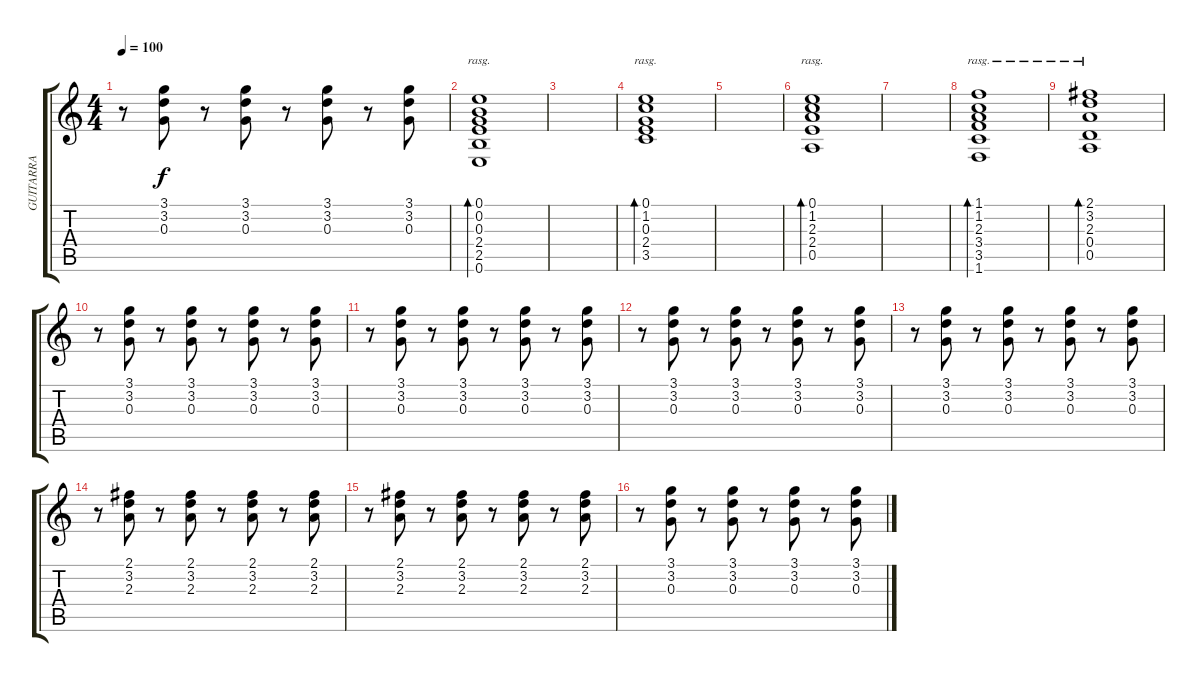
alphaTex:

\track ("GUITARRA" "GUITARRA") {instrument electricguitarclean}
\staff {score tabs}
\tuning (E4 B3 G3 D3 A2 E2) {hide}
\ts (4 4)
\tempo 100
\clef g2
\ks c
r.8{dy f} (3.1 3.2 0.3).8 r.8 (3.1 3.2 0.3).8 r.8 (3.1 3.2 0.3).8 r.8 (3.1 3.2 0.3).8 |
(0.1 0.2 0.3 2.4 2.5 0.6).1{bd 120 rasg ii} |
|
(0.1 1.2 0.3 2.4 3.5).1{bd 120 rasg ii} |
|
(0.1 1.2 2.3 2.4 0.5).1{bd 120 rasg ii} |
|
(1.1 1.2 2.3 3.4 3.5 1.6).1{bd 120 rasg ii} |
(2.1 3.2 2.3 0.4 0.5).1{bd 120 rasg ii} |
r.8 (3.1 3.2 0.3).8 r.8 (3.1 3.2 0.3).8 r.8 (3.1 3.2 0.3).8 r.8 (3.1 3.2 0.3).8 |
r.8 (3.1 3.2 0.3).8 r.8 (3.1 3.2 0.3).8 r.8 (3.1 3.2 0.3).8 r.8 (3.1 3.2 0.3).8 |
r.8 (3.1 3.2 0.3).8 r.8 (3.1 3.2 0.3).8 r.8 (3.1 3.2 0.3).8 r.8 (3.1 3.2 0.3).8 |
r.8 (3.1 3.2 0.3).8 r.8 (3.1 3.2 0.3).8 r.8 (3.1 3.2 0.3).8 r.8 (3.1 3.2 0.3).8 |
r.8 (2.1 3.2 2.3).8 r.8 (2.1 3.2 2.3).8 r.8 (2.1 3.2 2.3).8 r.8 (2.1 3.2 2.3).8 |
r.8 (2.1 3.2 2.3).8 r.8 (2.1 3.2 2.3).8 r.8 (2.1 3.2 2.3).8 r.8 (2.1 3.2 2.3).8 |
r.8 (3.1 3.2 0.3).8 r.8 (3.1 3.2 0.3).8 r.8 (3.1 3.2 0.3).8 r.8 (3.1 3.2 0.3).8
